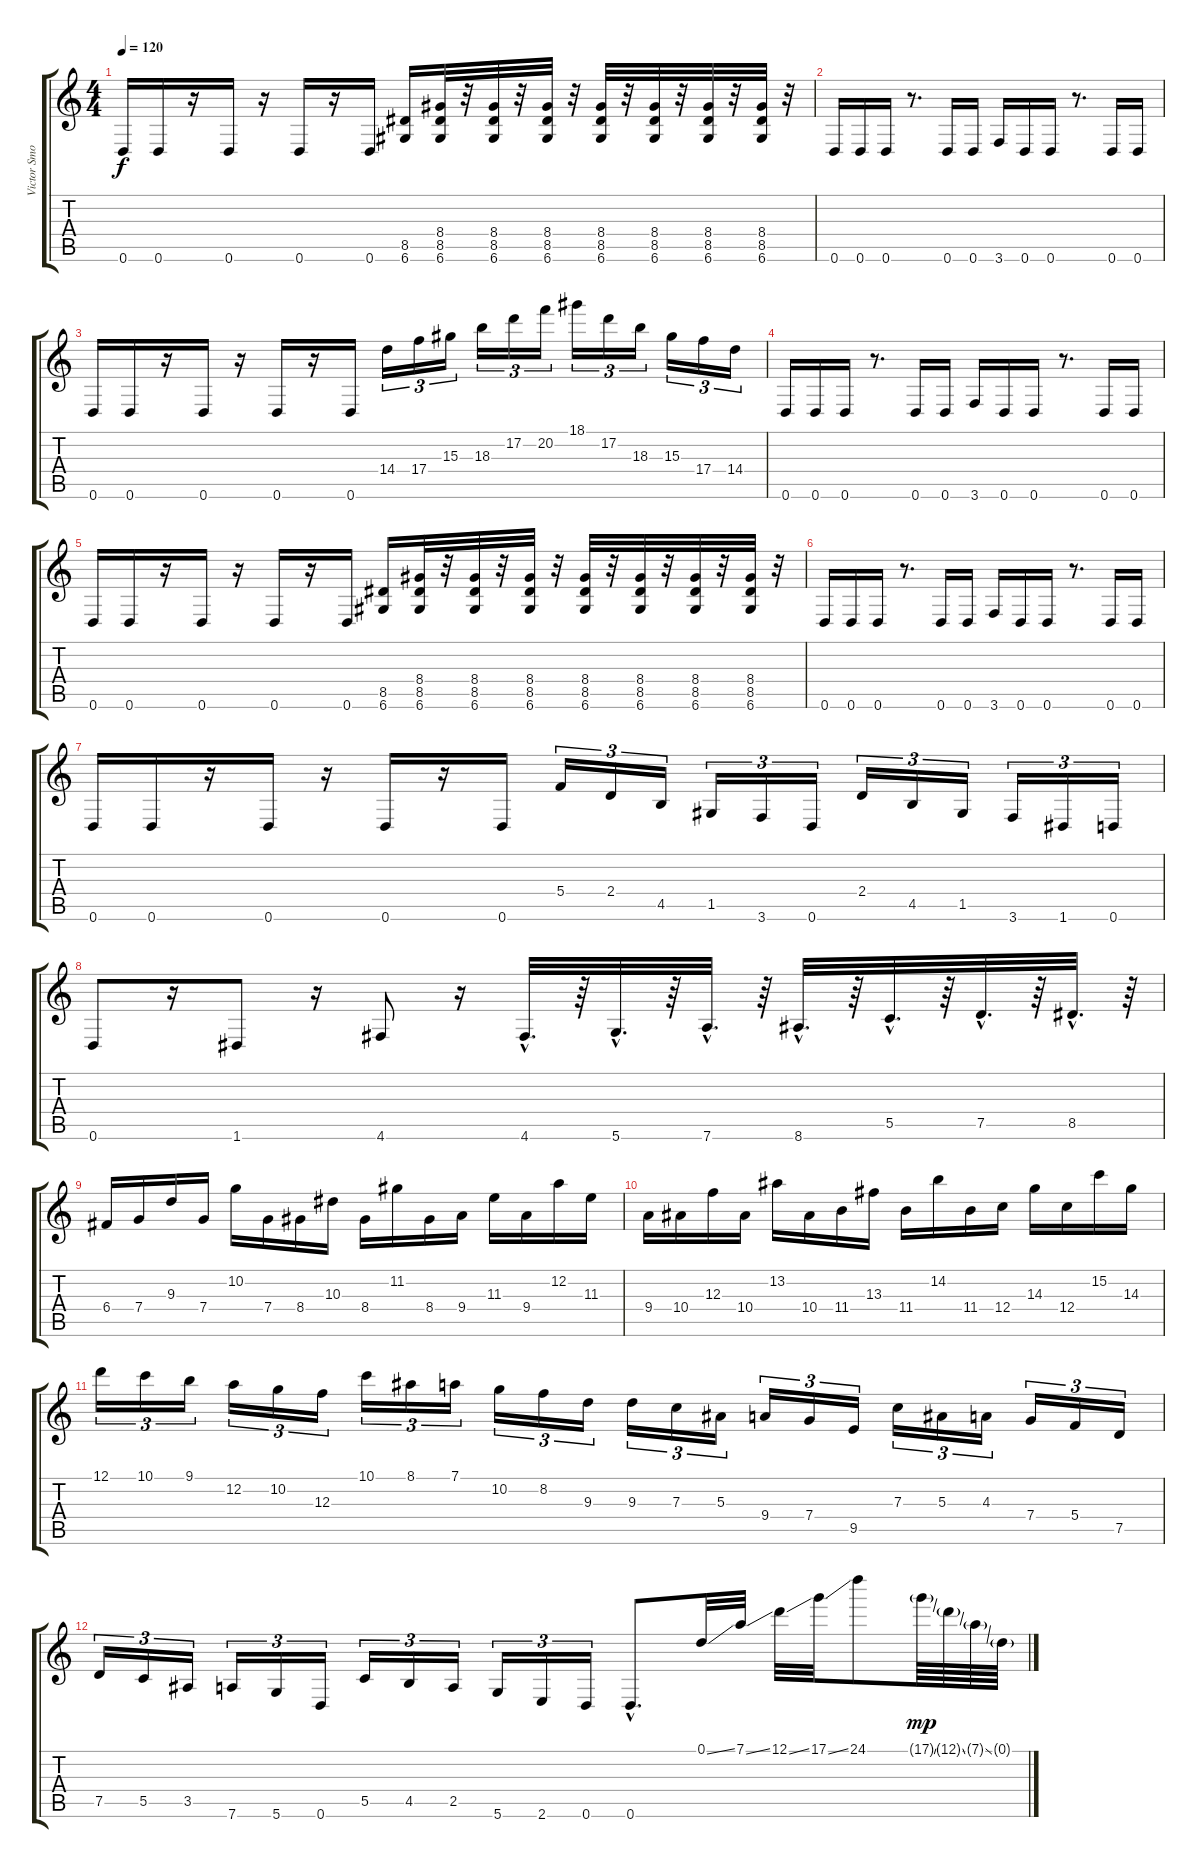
\track ("Victor Smolski " "Victor Smo") {instrument distortionguitar}
\staff {score tabs}
\tuning (D4 A3 F3 C3 G2 D2) {hide}
\ts (4 4)
\tempo 120
\clef g2
\ks c
0.6.16{dy f} 0.6.16 r.16 0.6.16 r.16 0.6.16 r.16 0.6.16 (8.5 6.6).16 (8.4 8.5 6.6).32 r.32 (8.4 8.5 6.6).32 r.32 (8.4 8.5 6.6).32 r.32 (8.4 8.5 6.6).32 r.32 (8.4 8.5 6.6).32 r.32 (8.4 8.5 6.6).32 r.32 (8.4 8.5 6.6).32 r.32 |
0.6.16 0.6.16 0.6.16 r.8{d} 0.6.16 0.6.16 3.6.16 0.6.16 0.6.16 r.8{d} 0.6.16 0.6.16 |
0.6.16 0.6.16 r.16 0.6.16 r.16 0.6.16 r.16 0.6.16 14.4.16{tu (3 2)} 17.4.16{tu (3 2)} 15.3.16{tu (3 2)} 18.3.16{tu (3 2)} 17.2.16{tu (3 2)} 20.2.16{tu (3 2)} 18.1.16{tu (3 2)} 17.2.16{tu (3 2)} 18.3.16{tu (3 2)} 15.3.16{tu (3 2)} 17.4.16{tu (3 2)} 14.4.16{tu (3 2)} |
0.6.16 0.6.16 0.6.16 r.8{d} 0.6.16 0.6.16 3.6.16 0.6.16 0.6.16 r.8{d} 0.6.16 0.6.16 |
0.6.16 0.6.16 r.16 0.6.16 r.16 0.6.16 r.16 0.6.16 (8.5 6.6).16 (8.4 8.5 6.6).32 r.32 (8.4 8.5 6.6).32 r.32 (8.4 8.5 6.6).32 r.32 (8.4 8.5 6.6).32 r.32 (8.4 8.5 6.6).32 r.32 (8.4 8.5 6.6).32 r.32 (8.4 8.5 6.6).32 r.32 |
0.6.16 0.6.16 0.6.16 r.8{d} 0.6.16 0.6.16 3.6.16 0.6.16 0.6.16 r.8{d} 0.6.16 0.6.16 |
0.6.16 0.6.16 r.16 0.6.16 r.16 0.6.16 r.16 0.6.16 5.4.16{tu (3 2)} 2.4.16{tu (3 2)} 4.5.16{tu (3 2)} 1.5.16{tu (3 2)} 3.6.16{tu (3 2)} 0.6.16{tu (3 2)} 2.4.16{tu (3 2)} 4.5.16{tu (3 2)} 1.5.16{tu (3 2)} 3.6.16{tu (3 2)} 1.6.16{tu (3 2)} 0.6.16{tu (3 2)} |
0.6.8 r.16 1.6.8 r.16 4.6.8 r.16 4.6{hac}.32{d} r.64 5.6{hac}.32{d} r.64 7.6{hac}.32{d} r.64 8.6{hac}.32{d} r.64 5.5{hac}.32{d} r.64 7.5{hac}.32{d} r.64 8.5{hac}.32{d} r.64 |
6.4.16 7.4.16 9.3.16 7.4.16 10.2.16 7.4.16 8.4.16 10.3.16 8.4.16 11.2.16 8.4.16 9.4.16 11.3.16 9.4.16 12.2.16 11.3.16 |
9.4.16 10.4.16 12.3.16 10.4.16 13.2.16 10.4.16 11.4.16 13.3.16 11.4.16 14.2.16 11.4.16 12.4.16 14.3.16 12.4.16 15.2.16 14.3.16 |
12.1.16{tu (3 2)} 10.1.16{tu (3 2)} 9.1.16{tu (3 2)} 12.2.16{tu (3 2)} 10.2.16{tu (3 2)} 12.3.16{tu (3 2)} 10.1.16{tu (3 2)} 8.1.16{tu (3 2)} 7.1.16{tu (3 2)} 10.2.16{tu (3 2)} 8.2.16{tu (3 2)} 9.3.16{tu (3 2)} 9.3.16{tu (3 2)} 7.3.16{tu (3 2)} 5.3.16{tu (3 2)} 9.4.16{tu (3 2)} 7.4.16{tu (3 2)} 9.5.16{tu (3 2)} 7.3.16{tu (3 2)} 5.3.16{tu (3 2)} 4.3.16{tu (3 2)} 7.4.16{tu (3 2)} 5.4.16{tu (3 2)} 7.5.16{tu (3 2)} |
7.5.16{tu (3 2)} 5.5.16{tu (3 2)} 3.5.16{tu (3 2)} 7.6.16{tu (3 2)} 5.6.16{tu (3 2)} 0.6.16{tu (3 2)} 5.5.16{tu (3 2)} 4.5.16{tu (3 2)} 2.5.16{tu (3 2)} 5.6.16{tu (3 2)} 2.6.16{tu (3 2)} 0.6.16{tu (3 2)} 0.6{hac}.8{d} 0.1{ss}.32 7.1{ss}.32 12.1{ss}.32 17.1{ss}.32 24.1.8 17.1{ss g}.64{dy mp} 12.1{ss g}.64 7.1{ss g}.64 0.1{g}.64
